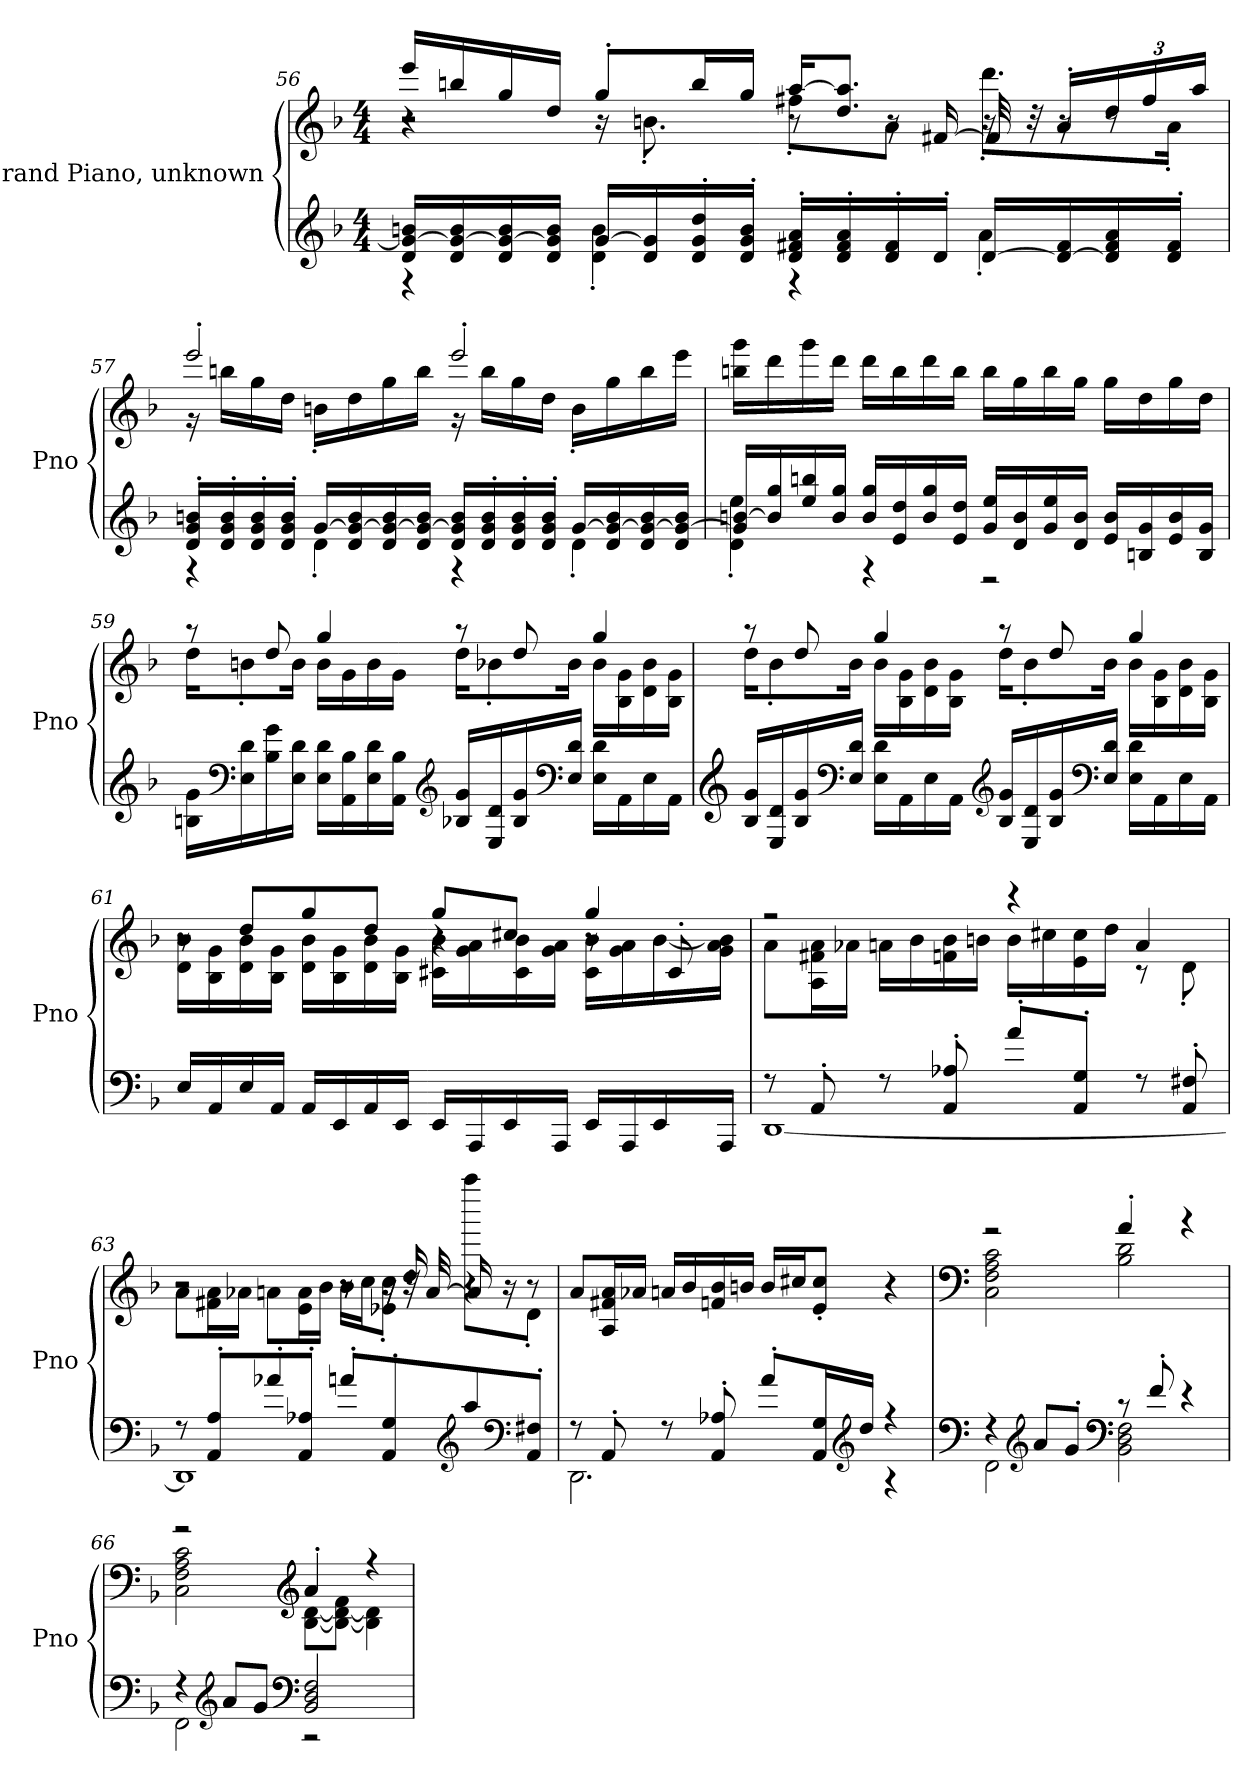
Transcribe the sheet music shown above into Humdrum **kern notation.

**kern	**kern
*part1	*part1
*staff2	*staff1
*I"Grand Piano, unknown	*
*I'Pno	*
!!LO:LB:g=z
*clefG2	*clefG2
*k[b-]	*k[b-]
*M4/4	*M4/4
=56	=56
*^	*^
*	*	*	*^
16d/ 16g/_ 16bn/LL	4r	16eee/LL	4r	2r
16d/ 16g/_ 16b/	.	16bbn/	.	.
16d/ 16g/_ 16b/	.	16gg/	.	.
16d/ 16g/] 16b/JJ	.	16dd/JJ	.	.
[16g/LL	4d\' 4b\'	8gg'/L	16r	.
16d/ 16g/]	.	.	8.bn'\	.
16d/' 16g/' 16dd/'	.	16bb/L	.	.
16d/' 16g/' 16b/'JJ	.	16gg/JJ	.	.
16d/' 16f#X/' 16a/'LL	4r	[16aa/KL	8ff#X'\L	8r
16d/' 16f#/' 16a/'	.	8.dd/ 8.aa/]J	.	.
16d/' 16f#/'	.	.	8a\J	16r
16d'/JJ	.	.	.	[16f#X/
[16d/LL	4a'\	16r	8.ddd'\L	32f#/]
.	.	.	.	32r
16d/_ 16f#/	.	16a'/LL	.	16r
*	*	*Xbrackettup	*	*
16d/] 16f#/ 16a/	.	24dd/	.	8r
.	.	24ff#/	.	.
16d/' 16f#/'JJ	.	.	16a'\Jk	.
.	.	24aa/JJ	.	.
*	*	*	*v	*v
!!LO:LB:g=z
=57	=57	=57	=57
16d/' 16g/' 16bn/'LL	4r	2eee'/	16r
16d/' 16g/' 16b/'	.	.	16bbn\LL
16d/' 16g/' 16b/'	.	.	16gg\
16d/' 16g/' 16b/'JJ	.	.	16dd\JJ
[16g/LL	4d'\	.	16bn'\LL
16d/ 16g/_ 16b/	.	.	16dd\
16d/ 16g/_ 16b/	.	.	16gg\
16d/ 16g/_ 16b/JJ	.	.	16bb\JJ
16d/ 16g/] 16b/LL	4r	2eee'/	16r
16d/' 16g/' 16b/'	.	.	16bb\LL
16d/' 16g/' 16b/'	.	.	16gg\
16d/' 16g/' 16b/'JJ	.	.	16dd\JJ
[16g/LL	4d'\	.	16b'\LL
16d/ 16g/_ 16b/	.	.	16gg\
16d/ 16g/_ 16b/	.	.	16bb\
16d/ 16g/_ 16b/JJ	.	.	16eee\JJ
*	*	*v	*v
=58	=58	=58
16g/] [16bn/LL	4d\' 4ee\'	16bbn\ 16ggg\LL
16b/] 16gg/	.	16ddd\
16ee/ 16bbn/	.	16ggg\
16b/ 16gg/JJ	.	16ddd\JJ
16b/ 16gg/LL	4r	16ddd\LL
16e/ 16dd/	.	16bb\
16b/ 16gg/	.	16ddd\
16e/ 16dd/JJ	.	16bb\JJ
16g/ 16ee/LL	2r	16bb\LL
16d/ 16b/	.	16gg\
16g/ 16ee/	.	16bb\
16d/ 16b/JJ	.	16gg\JJ
16e/ 16b/LL	.	16gg\LL
16Bn/ 16g/	.	16dd\
16e/ 16b/	.	16gg\
16B/ 16g/JJ	.	16dd\JJ
*v	*v	*
!!LO:PB:g=z
=59	=59
*	*^
16Bn\ 16g\LL	8r	16dd\KL
*clefF4	*	*
16E\ 16d\	.	8bn'\
16B\ 16g\	8dd/	.
16E\ 16d\JJ	.	16b\Jk
16E\ 16d\LL	4gg/	16b\LL
16AA\ 16B\	.	16g\
16E\ 16d\	.	16b\
16AA\ 16B\JJ	.	16g\JJ
*clefG2	*	*
16B-X/ 16g/LL	8r	16dd\KL
16E/ 16d/	.	8b-X'\
16B-/ 16g/	8dd/	.
*clefF4	*	*
16E/ 16d/JJ	.	16b-\Jk
16E\ 16d\LL	4gg/	16b-\LL
16AA\	.	16B-\ 16g\
16E\	.	16d\ 16b-\
16AA\JJ	.	16B-\ 16g\JJ
!!LO:LB:g=z	!!
=60	=60	=60
*clefG2	*	*
16B-/ 16g/LL	8r	16dd\KL
16E/ 16d/	.	8b-'\
16B-/ 16g/	8dd/	.
*clefF4	*	*
16E/ 16d/JJ	.	16b-\Jk
16E\ 16d\LL	4gg/	16b-\LL
16AA\	.	16B-\ 16g\
16E\	.	16d\ 16b-\
16AA\JJ	.	16B-\ 16g\JJ
*clefG2	*	*
16B-/ 16g/LL	8r	16dd\KL
16E/ 16d/	.	8b-'\
16B-/ 16g/	8dd/	.
*clefF4	*	*
16E/ 16d/JJ	.	16b-\Jk
16E\ 16d\LL	4gg/	16b-\LL
16AA\	.	16B-\ 16g\
16E\	.	16d\ 16b-\
16AA\JJ	.	16B-\ 16g\JJ
!!LO:LB:g=z
=61	=61	=61
*	*	*^
16E/LL	8r	16d\ 16b-\LL	2r
16AA/	.	16B-\ 16g\	.
16E/	8dd/L	16d\ 16b-\	.
16AA/JJ	.	16B-\ 16g\JJ	.
16AA/LL	8gg/	16d\ 16b-\LL	.
16EE/	.	16B-\ 16g\	.
16AA/	8dd/J	16d\ 16b-\	.
16EE/JJ	.	16B-\ 16g\JJ	.
16EE/LL	8gg/L	16c#X\ 16b-\LL	4r
16AAA/	.	16g\ 16a\	.
16EE/	8cc#X/J	16c#\ 16b-\	.
16AAA/JJ	.	16g\ 16a\JJ	.
16EE/LL	4gg/	16c#\ 16b-\LL	8r
16AAA/	.	16g\ 16a\	.
16EE/	.	[16b-\	8c#'/
16AAA/JJ	.	16g\ 16a\ 16b-\]JJ	.
*	*	*v	*v
=62	=62	=62
*^	*	*
8r	[1DD	2r	8a\L
8AA'/	.	.	16A\ 16f#X\ 16a\L
.	.	.	16a-X\JJ
8r	.	.	16an\LL
.	.	.	16b-\
8AA/' 8A-X/'	.	.	16fn\ 16b-\
.	.	.	16bn\JJ
8a'/L	.	4r	16b\LL
.	.	.	16cc#X\
8AA/' 8G/'J	.	.	16e\ 16cc#\
.	.	.	16dd\JJ
8r	.	4a/	8r
8AA/' 8F#X/'	.	.	8d'\
!!LO:LB:g=z
=63	=63	=63	=63
*	*	*	*^
8r	1DD]	2r	8a\L	2r
8AA/' 8A/'L	.	.	16f#X\ 16a\L	.
.	.	.	16a-X\JJ	.
8a-X'/	.	.	8an\L	.
8AA/' 8A-X/'J	.	.	16e\ 16a\L	.
.	.	.	16b-\JJ	.
8an'/L	.	8r	16b-\LL	8r
.	.	.	16cc\J	.
8AA/' 8G/'	.	16r	8e-X\' 8cc\'J	16r
.	.	16dd/	.	32r
.	.	.	.	[32a/
*clefG2	*	*	*	*
8aa/	.	4r	8aaaa\L	16a/]
.	.	.	.	16r
*clefF4	*	*	*	*
8AA/' 8F#X/'J	.	.	8d'\J	8r
*	*	*v	*v	*v
=64	=64	=64
8r	2.DD\	8a/L
8AA'/	.	16A/ 16f#X/ 16a/L
.	.	16a-X/JJ
8r	.	16an/LL
.	.	16b-/
8AA/' 8A-X/'	.	16fn/ 16b-/
.	.	16bn/JJ
8a'/L	.	16b/LL
.	.	16cc#X/J
16AA/ 16G/L	.	8e/' 8cc#/'J
*clefG2	*	*
16dd/JJ	.	.
4r	4r	4r
!!LO:LB:g=z
=65	=65	=65
*clefF4	*	*clefF4
*	*	*^
4r	2FF\	2r	2C\ 2F\ 2A\ 2c\
*clefG2	*	*	*
8a/L	.	.	.
8g'/J	.	.	.
*clefF4	*	*	*
8r	2BB-\ 2D\ 2F\	4a'/	2B-\ 2d\
8f'/	.	.	.
4r	.	4r	.
=66	=66	=66	=66
4r	2FF\	2r	2C\ 2F\ 2A\ 2c\
*clefG2	*	*	*
8a/L	.	.	.
8g/J	.	.	.
*clefF4	*	*clefG2	*
2BB-/ 2D/ 2F/	2r	4a'/	[8B-\ [8d\L
.	.	.	8B-\_ 8d\_ 8f\J
.	.	4r	4B-\] 4d\]
*v	*v	*	*
*	*v	*v
=	=
*-	*-
